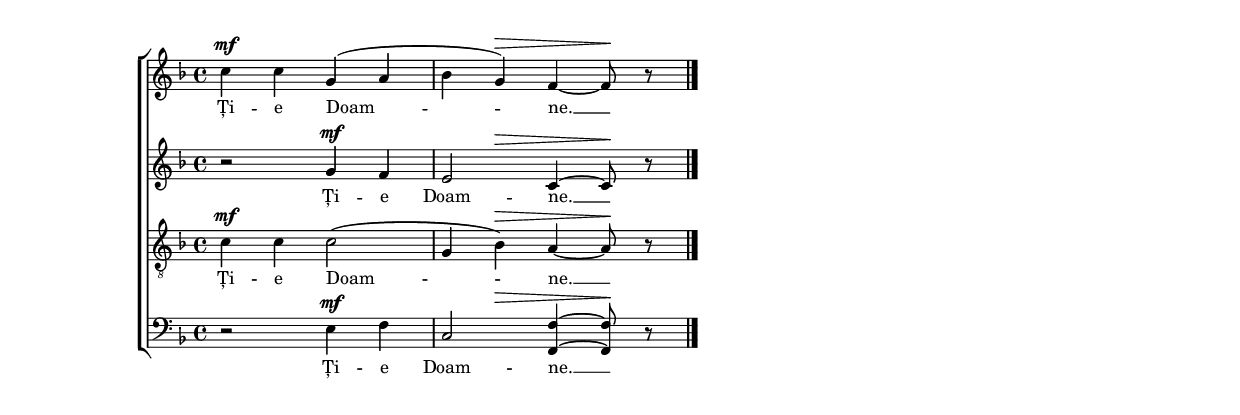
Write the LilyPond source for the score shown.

\version "2.19.80"
\include "defines.ly"
#(define myNoteSpacing 5.0)
#(define raggedRight #t)
midiTempo = 
  \midi {
    \tempo 4 = 124
    }


\include "preamble.ly"

global = {
  \globalPreamble
  \key f \major
  \time 4/4
}

sopMusic = \relative c' {
  c'^\mf c g( a
  bes g)^\> f4~ f8\! r \bar "|."
}

sopWords = \lyricmode {
  Ți -- e Doam -- ne. __
}

altoMusic = \relative c' {
  r2 g'4^\mf f
  <<
    { \voiceOne e2 c4~ c8 }
    \new Voice = "split" { \voiceTwo s4 s^\> s s8\! }
  >>
  \oneVoice r
}

altoWords = \sopWords

tenorMusic = \relative c' {
  c4^\mf c c2(
  g4 bes)^\> a4~ a8\! r
}

tenorWords = \sopWords

bassMusic = \relative c' {
  r2 e,4^\mf f
  <<
    { \voiceOne c2 <f f,>4~ <f f,>8  }
    \new Voice = "split" { \voiceTwo s4 s^\> s s8\! }
  >>
  \oneVoice r
}

bassWords = \sopWords

\include "four-staves.ly"
